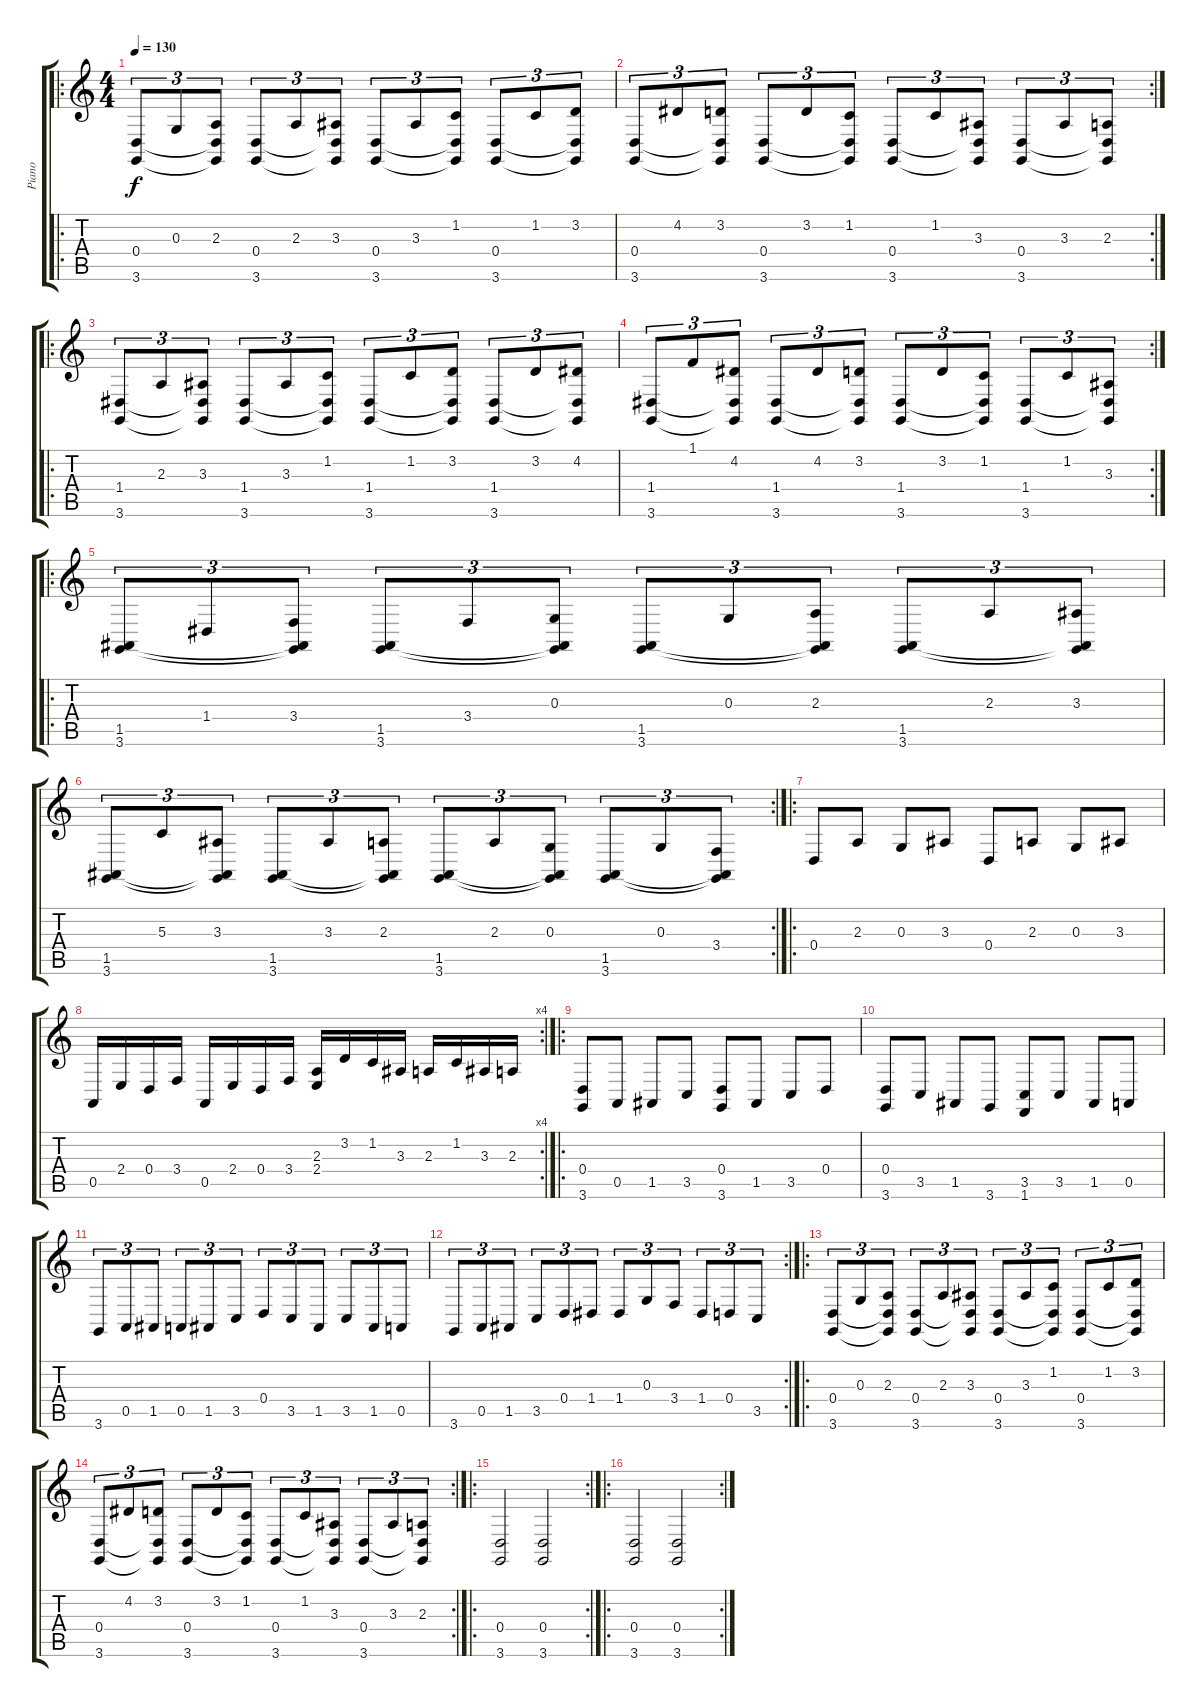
\track ("Piano" "Piano") {instrument acousticgrandpiano}
\staff {score tabs}
\tuning (E4 B3 G3 D3 A2 E2) {hide}
\ro
\ts (4 4)
\tempo 130
\clef g2
\ks c
(0.4 3.6).8{tu (3 2) dy f instrument acousticgrandpiano} 0.3.8{tu (3 2)} (2.3 0.4{t} 3.6{t}).8{tu (3 2)} (0.4 3.6).8{tu (3 2)} 2.3.8{tu (3 2)} (3.3 0.4{t} 3.6{t}).8{tu (3 2)} (0.4 3.6).8{tu (3 2)} 3.3.8{tu (3 2)} (1.2 0.4{t} 3.6{t}).8{tu (3 2)} (0.4 3.6).8{tu (3 2)} 1.2.8{tu (3 2)} (3.2 0.4{t} 3.6{t}).8{tu (3 2)} |
\rc 2
(0.4 3.6).8{tu (3 2)} 4.2.8{tu (3 2)} (3.2 0.4{t} 3.6{t}).8{tu (3 2)} (0.4 3.6).8{tu (3 2)} 3.2.8{tu (3 2)} (1.2 0.4{t} 3.6{t}).8{tu (3 2)} (0.4 3.6).8{tu (3 2)} 1.2.8{tu (3 2)} (3.3 0.4{t} 3.6{t}).8{tu (3 2)} (0.4 3.6).8{tu (3 2)} 3.3.8{tu (3 2)} (2.3 0.4{t} 3.6{t}).8{tu (3 2)} |
\ro
(1.4 3.6).8{tu (3 2)} 2.3.8{tu (3 2)} (3.3 1.4{t} 3.6{t}).8{tu (3 2)} (1.4 3.6).8{tu (3 2)} 3.3.8{tu (3 2)} (1.2 1.4{t} 3.6{t}).8{tu (3 2)} (1.4 3.6).8{tu (3 2)} 1.2.8{tu (3 2)} (3.2 1.4{t} 3.6{t}).8{tu (3 2)} (1.4 3.6).8{tu (3 2)} 3.2.8{tu (3 2)} (4.2 1.4{t} 3.6{t}).8{tu (3 2)} |
\rc 2
(1.4 3.6).8{tu (3 2)} 1.1.8{tu (3 2)} (4.2 1.4{t} 3.6{t}).8{tu (3 2)} (1.4 3.6).8{tu (3 2)} 4.2.8{tu (3 2)} (3.2 1.4{t} 3.6{t}).8{tu (3 2)} (1.4 3.6).8{tu (3 2)} 3.2.8{tu (3 2)} (1.2 1.4{t} 3.6{t}).8{tu (3 2)} (1.4 3.6).8{tu (3 2)} 1.2.8{tu (3 2)} (3.3 1.4{t} 3.6{t}).8{tu (3 2)} |
\ro
(1.5 3.6).8{tu (3 2)} 1.4.8{tu (3 2)} (3.4 1.5{t} 3.6{t}).8{tu (3 2)} (1.5 3.6).8{tu (3 2)} 3.4.8{tu (3 2)} (0.3 1.5{t} 3.6{t}).8{tu (3 2)} (1.5 3.6).8{tu (3 2)} 0.3.8{tu (3 2)} (2.3 1.5{t} 3.6{t}).8{tu (3 2)} (1.5 3.6).8{tu (3 2)} 2.3.8{tu (3 2)} (3.3 1.5{t} 3.6{t}).8{tu (3 2)} |
\rc 2
(1.5 3.6).8{tu (3 2)} 5.3.8{tu (3 2)} (3.3 1.5{t} 3.6{t}).8{tu (3 2)} (1.5 3.6).8{tu (3 2)} 3.3.8{tu (3 2)} (2.3 1.5{t} 3.6{t}).8{tu (3 2)} (1.5 3.6).8{tu (3 2)} 2.3.8{tu (3 2)} (0.3 1.5{t} 3.6{t}).8{tu (3 2)} (1.5 3.6).8{tu (3 2)} 0.3.8{tu (3 2)} (3.4 1.5{t} 3.6{t}).8{tu (3 2)} |
\ro
0.4.8 2.3.8 0.3.8 3.3.8 0.4.8 2.3.8 0.3.8 3.3.8 |
\rc 4
0.5.16 2.4.16 0.4.16 3.4.16 0.5.16 2.4.16 0.4.16 3.4.16 (2.3 2.4).16 3.2.16 1.2.16 3.3.16 2.3.16 1.2.16 3.3.16 2.3.16 |
\ro
(0.4 3.6).8 0.5.8 1.5.8 3.5.8 (0.4 3.6).8 1.5.8 3.5.8 0.4.8 |
(0.4 3.6).8 3.5.8 1.5.8 3.6.8 (3.5 1.6).8 3.5.8 1.5.8 0.5.8 |
3.6.8{tu (3 2)} 0.5.8{tu (3 2)} 1.5.8{tu (3 2)} 0.5.8{tu (3 2)} 1.5.8{tu (3 2)} 3.5.8{tu (3 2)} 0.4.8{tu (3 2)} 3.5.8{tu (3 2)} 1.5.8{tu (3 2)} 3.5.8{tu (3 2)} 1.5.8{tu (3 2)} 0.5.8{tu (3 2)} |
\rc 2
3.6.8{tu (3 2)} 0.5.8{tu (3 2)} 1.5.8{tu (3 2)} 3.5.8{tu (3 2)} 0.4.8{tu (3 2)} 1.4.8{tu (3 2)} 1.4.8{tu (3 2)} 0.3.8{tu (3 2)} 3.4.8{tu (3 2)} 1.4.8{tu (3 2)} 0.4.8{tu (3 2)} 3.5.8{tu (3 2)} |
\ro
(0.4 3.6).8{tu (3 2)} 0.3.8{tu (3 2)} (2.3 0.4{t} 3.6{t}).8{tu (3 2)} (0.4 3.6).8{tu (3 2)} 2.3.8{tu (3 2)} (3.3 0.4{t} 3.6{t}).8{tu (3 2)} (0.4 3.6).8{tu (3 2)} 3.3.8{tu (3 2)} (1.2 0.4{t} 3.6{t}).8{tu (3 2)} (0.4 3.6).8{tu (3 2)} 1.2.8{tu (3 2)} (3.2 0.4{t} 3.6{t}).8{tu (3 2)} |
\rc 2
(0.4 3.6).8{tu (3 2)} 4.2.8{tu (3 2)} (3.2 0.4{t} 3.6{t}).8{tu (3 2)} (0.4 3.6).8{tu (3 2)} 3.2.8{tu (3 2)} (1.2 0.4{t} 3.6{t}).8{tu (3 2)} (0.4 3.6).8{tu (3 2)} 1.2.8{tu (3 2)} (3.3 0.4{t} 3.6{t}).8{tu (3 2)} (0.4 3.6).8{tu (3 2)} 3.3.8{tu (3 2)} (2.3 0.4{t} 3.6{t}).8{tu (3 2)} |
\ro
\rc 2
(0.4 3.6).2 (0.4 3.6).2 |
\ro
\rc 2
(0.4 3.6).2 (0.4 3.6).2
